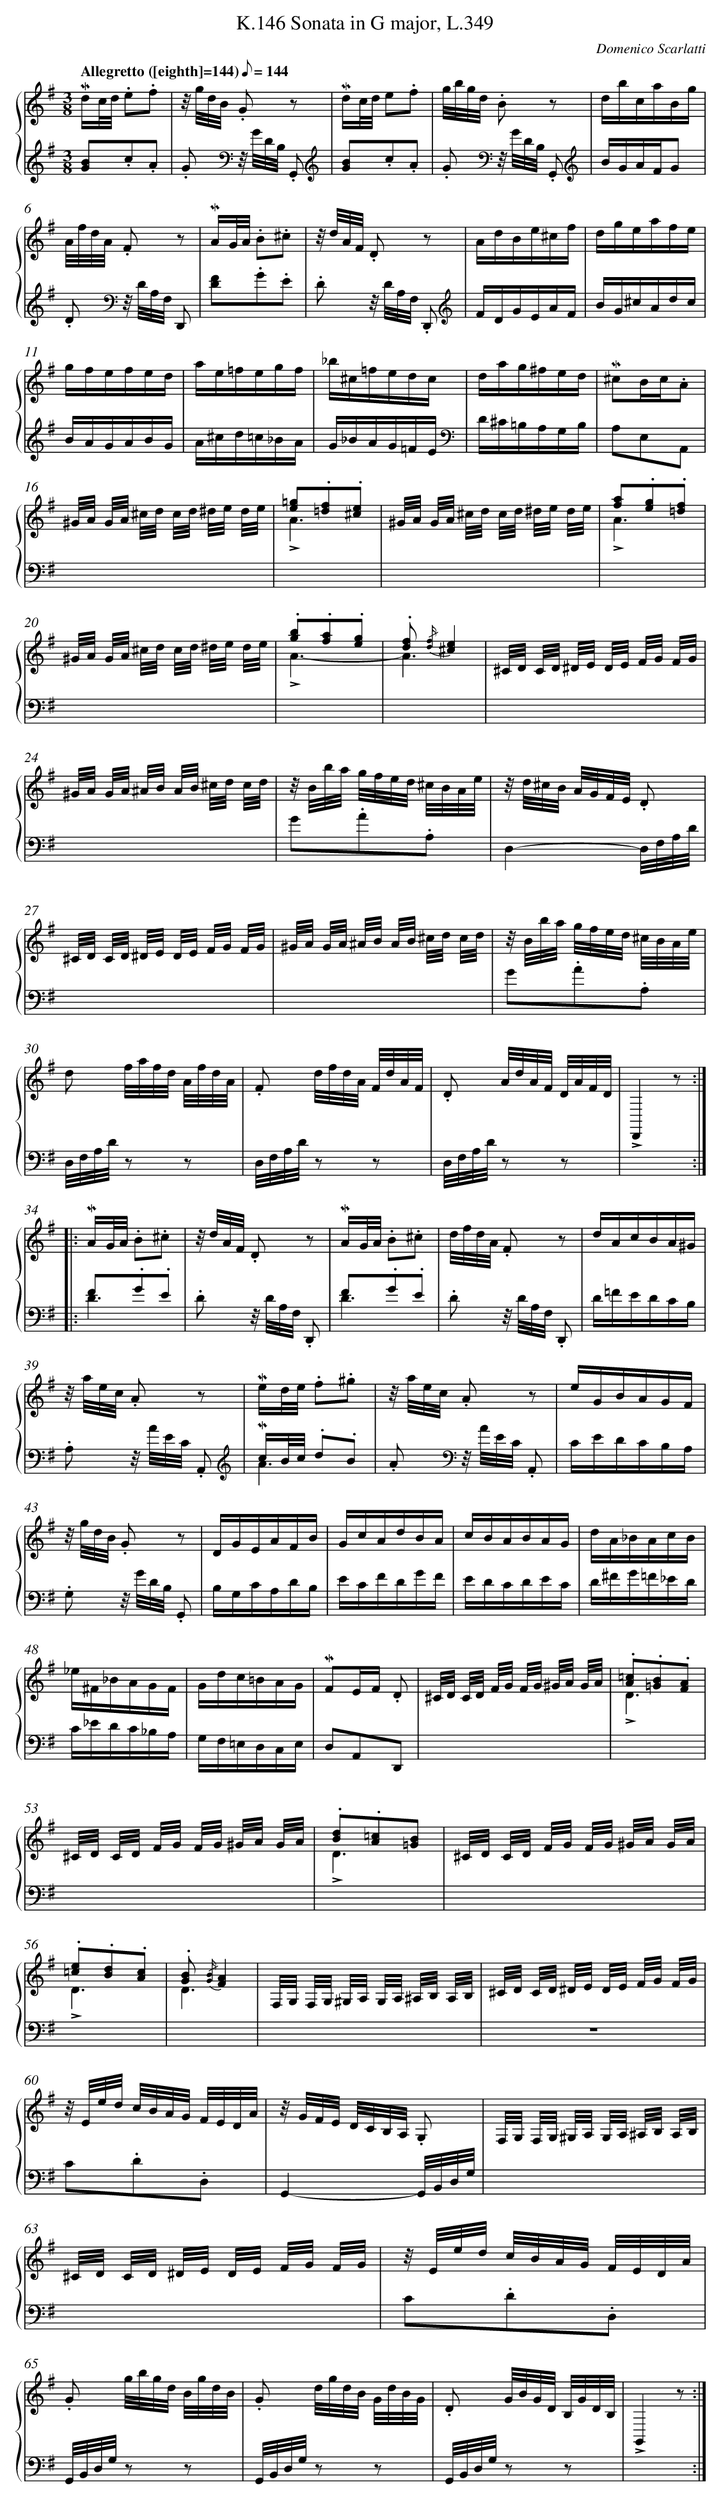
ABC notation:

X:1
T: Sonata in G major, L.349, K.146
C: Domenico Scarlatti
L: 1/16
M: 3/8
Q: "Allegretto ([eighth]=144)" 1/8=144
%%staves {1 2}
V: 1 clef=treble
V: 2 clef=treble
K: G
[V:1] !mordent!dc/d/ .e2.f2 |
[V:2] [G2B2].c2.A2 |
[V:1] z/ g/d/B/ .G2 z2 |
[V:2] .G2[K:clef=bass] z/ G/D/B,/ .G,,2[K:clef=treble] |
[V:1] !mordent!dc/d/ e2.f2 |
[V:2] [G2B2].c2.A2 |
[V:1] g/b/g/d/ .B2 z2 |
[V:2] .G2[K:clef=bass] z/ G/D/B,/ .G,,2[K:clef=treble] |
[V:1] dbcaBg |
[V:2] BGAFG2 |
[V:1] A/f/d/A/ .F2 z2 |
[V:2] .D2[K:clef=bass] z/ D/A,/F,/ D,,2 |
[V:1] !mordent!AG/A/ .B2.^c2 |
[V:2] [D2F2].G2.E2 |
[V:1] z/ d/A/F/ .D2 z2 |
[V:2] .D2 z/ D/A,/F,/ .D,,2[K:clef=treble] |
[V:1] AdBe^cf |
[V:2] FDGEAF |
[V:1] dgeafe |
[V:2] BG^cAdc |
[V:1] gfefed |
[V:2] BAGABG |
[V:1] ae=fegf |
[V:2] A^cd=c_BA |
[V:1] _b^c=fedc |
[V:2] G_BAG=FE[K:clef=bass] |
[V:1] dag^fed |
[V:2] D^C=B,A,G,B, |
[V:1] !mordent!^c2Bc.A2 |
[V:2] A,2E,2A,,2 |
[V:1] ^G/A/ G/A/ ^c/d/ c/d/ ^d/e/ d/e/ |
[V:2] x6 |
[V:1] [e2=g2].[=d2f2].[^c2e2] & !accent!A6 |
[V:2] x6 |
[V:1] ^G/A/ G/A/ ^c/d/ c/d/ ^d/e/ d/e/ |
[V:2] x6 |
[V:1] [f2a2].[e2g2].[=d2f2] & !accent!A6 |
[V:2] x6 |
[V:1] ^G/A/ G/A/ ^c/d/ c/d/ ^d/e/ d/e/ |
[V:2] x6 |
[V:1] .[g2b2].[f2a2].[e2g2] & !accent!A6- |
[V:2] x6 |
[V:1] .[d2f2] {/[d/f/]}[^c4e4] & A6 |
[V:2] x6 |
[V:1] ^C/D/ C/D/ ^D/E/ D/E/ F/G/ F/G/ |
[V:2] x6 |
[V:1] ^G/A/ G/A/ ^A/B/ A/B/ ^c/d/ c/d/ |
[V:2] x6 |
[V:1] z/ B/b/a/ g/f/e/d/ ^c/B/A/e/ |
[V:2] G2.A2.A,2 |
[V:1] z/ d/^c/B/ A/G/F/E/ .D2 |
[V:2] D,4-D,/F,/A,/D/ |
[V:1] ^C/D/ C/D/ ^D/E/ D/E/ F/G/ F/G/ |
[V:2] x6 |
[V:1] ^G/A/ G/A/ ^A/B/ A/B/ ^c/d/ c/d/ |
[V:2] x6 |
[V:1] z/ B/b/a/ g/f/e/d/ ^c/B/A/e/ |
[V:2] G2.A2.A,2 |
[V:1] d2 f/a/f/d/ A/f/d/A/ |
[V:2] D,/F,/A,/D/ z2 z2 |
[V:1] .F2 d/f/d/A/ F/d/A/F/ |
[V:2] D,/F,/A,/D/ z2 z2 |
[V:1] .D2 A/d/A/F/ D/A/F/D/ |
[V:2] D,/F,/A,/D/ z2 z2 |
[V:1] !accent!D,,4z2 :|]|:
[V:2] x6 :|]|:
[V:1] !mordent!AG/A/ .B2.^c2 |
[V:2] F2.G2.E2 & D6 |
[V:1] z/ d/A/F/ .D2 z2 |
[V:2] .D2 z/ D/A,/F,/ .D,,2 |
[V:1] !mordent!AG/A/ .B2.^c2 |
[V:2] F2.G2.E2 & D6 |
[V:1] d/f/d/A/ .F2 z2 |
[V:2] .D2 z/ D/A,/F,/ .D,,2 |
[V:1] dAcBA^G |
[V:2] D=FEDCB, |
[V:1] z/ a/e/c/ .A2 z2 |
[V:2] .A,2 z/ A/E/C/ .A,,2[K:clef=treble] |
[V:1] !mordent!ed/e/ .f2.^g2 |
[V:2] !mordent!cB/c/ .d2.B2 & A6 |
[V:1] z/ a/e/c/ .A2 z2 |
[V:2] .A2[K:clef=bass] z/ A/E/C/ .A,,2 |
[V:1] eGBAGF |
[V:2] CEDCB,A, |
[V:1] z/ g/d/B/ .G2 z2 |
[V:2] .G,2 z/ G/D/B,/ .G,,2 |
[V:1] DGEAFB |
[V:2] B,G,CA,DB, |
[V:1] GcAdBA |
[V:2] ECFDGF |
[V:1] cBABAG |
[V:2] EDCDEC |
[V:1] dA_BAcB |
[V:2] D^FG=F_ED |
[V:1] _e^F_BAGF |
[V:2] C_EDC_B,A, |
[V:1] Gdc=BAG |
[V:2] G,F,=E,D,C,E, |
[V:1] !mordent!F2EF .D2 |
[V:2] D,2A,,2D,,2 |
[V:1] ^C/D/ C/D/ F/G/ F/G/ ^G/A/ G/A/ |
[V:2] x6 |
[V:1] .[A2=c2].[=G2B2].[F2A2] & !accent!D6 |
[V:2] x6 |
[V:1] ^C/D/ C/D/ F/G/ F/G/ ^G/A/ G/A/ |
[V:2] x6 |
[V:1] .[B2d2].[A2=c2][=G2B2] & !accent!D6 |
[V:2] x6 |
[V:1] ^C/D/ C/D/ F/G/ F/G/ ^G/A/ G/A/ |
[V:2] x6 |
[V:1] .[=c2e2].[B2d2].[A2c2] & !accent!D6 |
[V:2] x6 |
[V:1] .[G2B2] {/[G/B/]}[F4A4] & D6 |
[V:2] x6 |
[V:1] F,/G,/ F,/G,/ ^G,/A,/ G,/A,/ ^A,/B,/ A,/B,/ |
[V:2] x6 |
[V:1] ^C/D/ C/D/ ^D/E/ D/E/ F/G/ F/G/ |
[V:2] z6 |
[V:1] z/ E/e/d/ c/B/A/G/ F/E/D/A/ |
[V:2] C2.D2.D,2 |
[V:1] z/ G/F/E/ D/C/B,/A,/ .G,2 |
[V:2] G,,4-G,,/B,,/D,/G,/ |
[V:1] F,/G,/ F,/G,/ ^G,/A,/ G,/A,/ ^A,/B,/ A,/B,/ |
[V:2] x6 |
[V:1] ^C/D/ C/D/ ^D/E/ D/E/ F/G/ F/G/ |
[V:2] x6 |
[V:1] z/ E/e/d/ c/B/A/G/ F/E/D/A/ |
[V:2] C2.D2.D,2 |
[V:1] .G2 g/b/g/d/ B/g/d/B/ |
[V:2] G,,/B,,/D,/G,/ z2 z2 |
[V:1] .G2 d/g/d/B/ G/d/B/G/ |
[V:2] G,,/B,,/D,/G,/ z2 z2 |
[V:1] .D2 G/B/G/D/ B,/G/D/B,/ |
[V:2] G,,/B,,/D,/G,/ z2 z2 |
[V:1] !accent!G,,4z2 :|]
[V:2] x6 :|]
